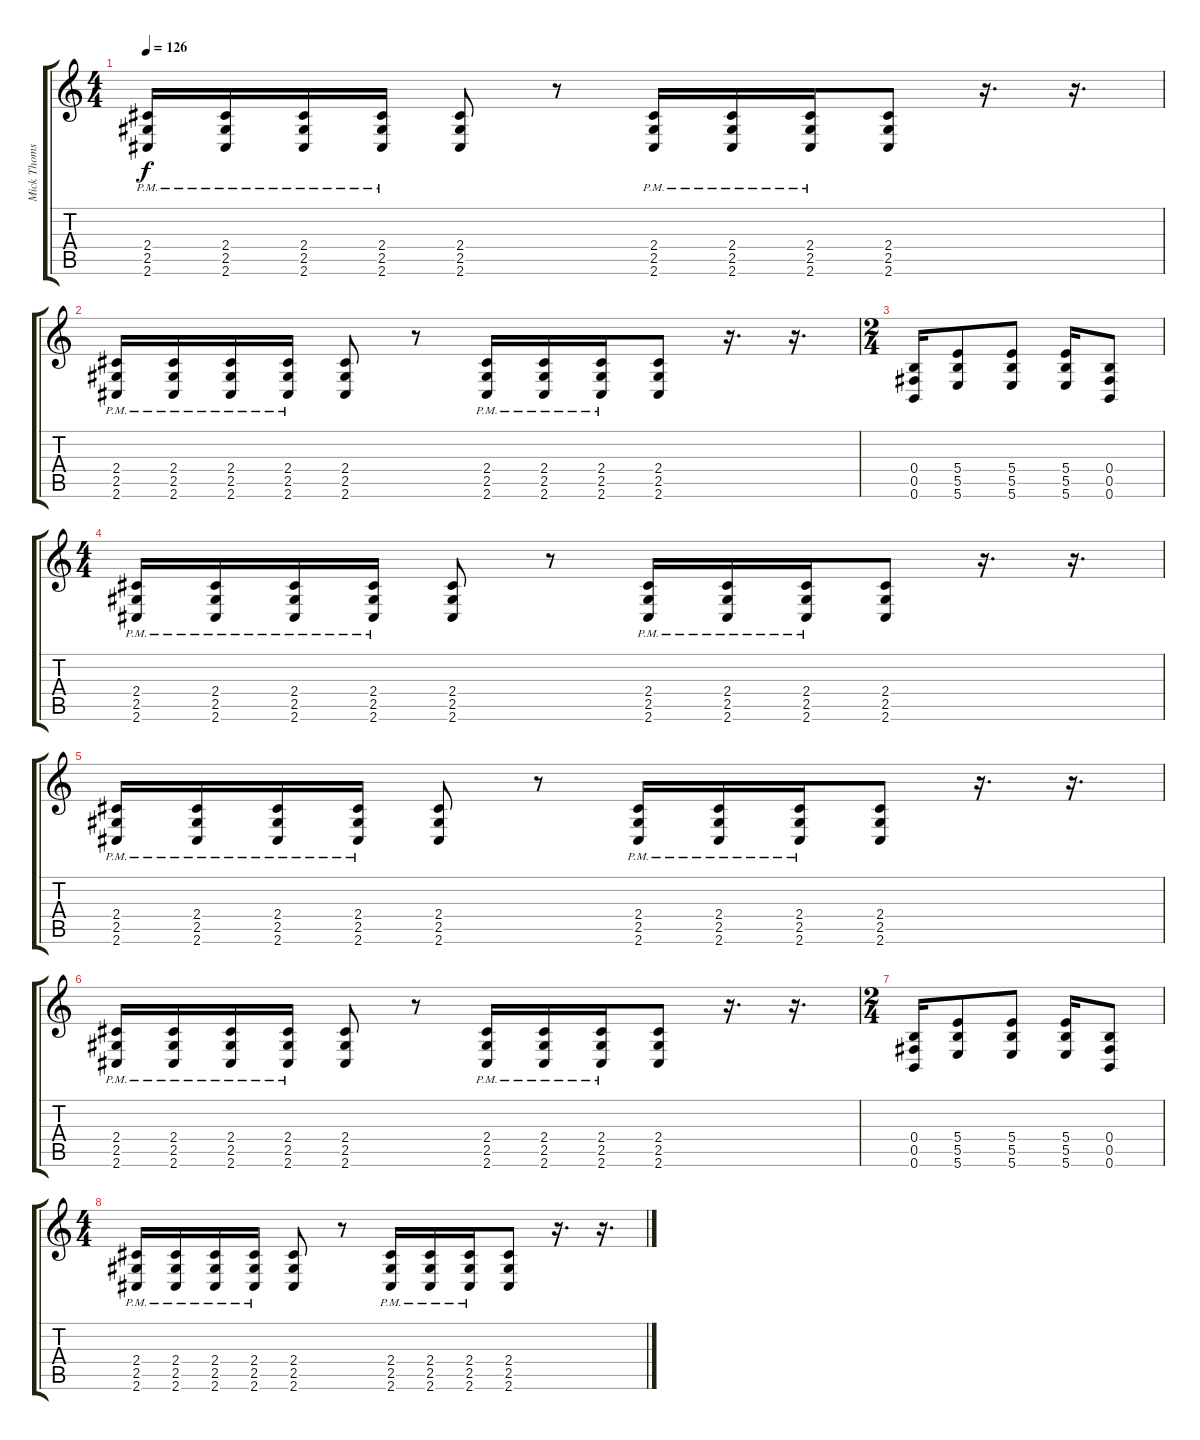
\track ("Mick Thomson" "Mick Thoms") {instrument distortionguitar}
\staff {score tabs}
\tuning (Db4 Ab3 E3 B2 Gb2 B1) {hide}
\ts (4 4)
\tempo 126
\clef g2
\ks c
(2.4{pm} 2.5{pm} 2.6{pm}).16{dy f} (2.4{pm} 2.5{pm} 2.6{pm}).16 (2.4{pm} 2.5{pm} 2.6{pm}).16 (2.4{pm} 2.5{pm} 2.6{pm}).16 (2.4 2.5 2.6).8 r.8 (2.4{pm} 2.5{pm} 2.6{pm}).16 (2.4{pm} 2.5{pm} 2.6{pm}).16 (2.4{pm} 2.5{pm} 2.6{pm}).16 (2.4 2.5 2.6).8 r.16{d} r.16{d} |
(2.4{pm} 2.5{pm} 2.6{pm}).16 (2.4{pm} 2.5{pm} 2.6{pm}).16 (2.4{pm} 2.5{pm} 2.6{pm}).16 (2.4{pm} 2.5{pm} 2.6{pm}).16 (2.4 2.5 2.6).8 r.8 (2.4{pm} 2.5{pm} 2.6{pm}).16 (2.4{pm} 2.5{pm} 2.6{pm}).16 (2.4{pm} 2.5{pm} 2.6{pm}).16 (2.4 2.5 2.6).8 r.16{d} r.16{d} |
\ts (2 4)
(0.4 0.5 0.6).16 (5.4 5.5 5.6).8 (5.4 5.5 5.6).8 (5.4 5.5 5.6).16 (0.4 0.5 0.6).8 |
\ts (4 4)
(2.4{pm} 2.5{pm} 2.6{pm}).16 (2.4{pm} 2.5{pm} 2.6{pm}).16 (2.4{pm} 2.5{pm} 2.6{pm}).16 (2.4{pm} 2.5{pm} 2.6{pm}).16 (2.4 2.5 2.6).8 r.8 (2.4{pm} 2.5{pm} 2.6{pm}).16 (2.4{pm} 2.5{pm} 2.6{pm}).16 (2.4{pm} 2.5{pm} 2.6{pm}).16 (2.4 2.5 2.6).8 r.16{d} r.16{d} |
(2.4{pm} 2.5{pm} 2.6{pm}).16 (2.4{pm} 2.5{pm} 2.6{pm}).16 (2.4{pm} 2.5{pm} 2.6{pm}).16 (2.4{pm} 2.5{pm} 2.6{pm}).16 (2.4 2.5 2.6).8 r.8 (2.4{pm} 2.5{pm} 2.6{pm}).16 (2.4{pm} 2.5{pm} 2.6{pm}).16 (2.4{pm} 2.5{pm} 2.6{pm}).16 (2.4 2.5 2.6).8 r.16{d} r.16{d} |
(2.4{pm} 2.5{pm} 2.6{pm}).16 (2.4{pm} 2.5{pm} 2.6{pm}).16 (2.4{pm} 2.5{pm} 2.6{pm}).16 (2.4{pm} 2.5{pm} 2.6{pm}).16 (2.4 2.5 2.6).8 r.8 (2.4{pm} 2.5{pm} 2.6{pm}).16 (2.4{pm} 2.5{pm} 2.6{pm}).16 (2.4{pm} 2.5{pm} 2.6{pm}).16 (2.4 2.5 2.6).8 r.16{d} r.16{d} |
\ts (2 4)
(0.4 0.5 0.6).16 (5.4 5.5 5.6).8 (5.4 5.5 5.6).8 (5.4 5.5 5.6).16 (0.4 0.5 0.6).8 |
\ts (4 4)
(2.4{pm} 2.5{pm} 2.6{pm}).16 (2.4{pm} 2.5{pm} 2.6{pm}).16 (2.4{pm} 2.5{pm} 2.6{pm}).16 (2.4{pm} 2.5{pm} 2.6{pm}).16 (2.4 2.5 2.6).8 r.8 (2.4{pm} 2.5{pm} 2.6{pm}).16 (2.4{pm} 2.5{pm} 2.6{pm}).16 (2.4{pm} 2.5{pm} 2.6{pm}).16 (2.4 2.5 2.6).8 r.16{d} r.16{d}
